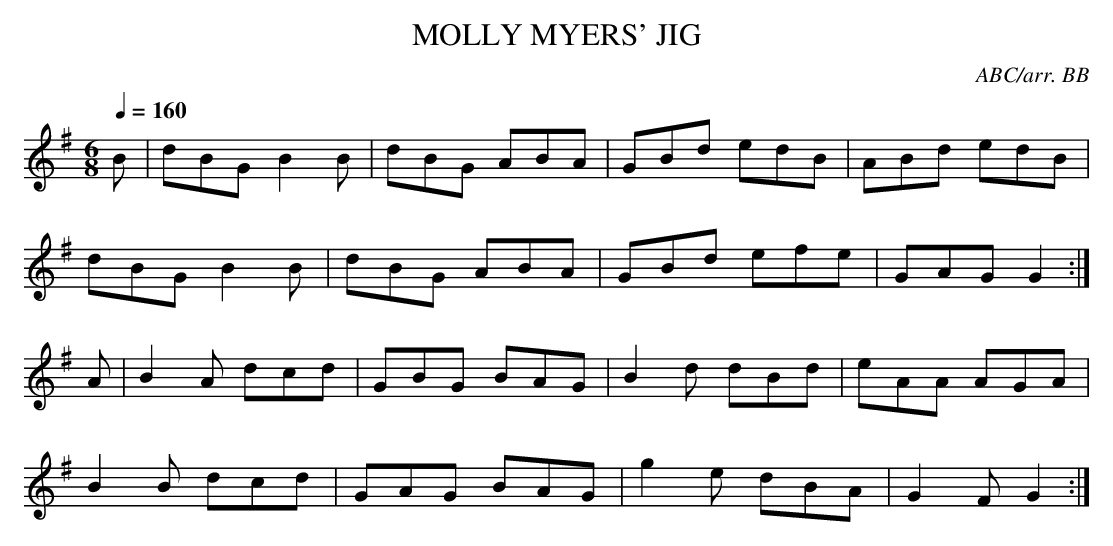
X:1
T:MOLLY MYERS' JIG
C:ABC/arr. BB
Q:1/4=160
L:1/8
M:6/8
K:G
B|dBG B2B|dBG ABA|GBd edB|ABd edB|
dBG B2B|dBG ABA|GBd efe|GAG G2 :|
A|B2A dcd|GBG BAG|B2d dBd|eAA AGA|
B2B dcd|GAG BAG|g2e dBA|G2F G2 :|
